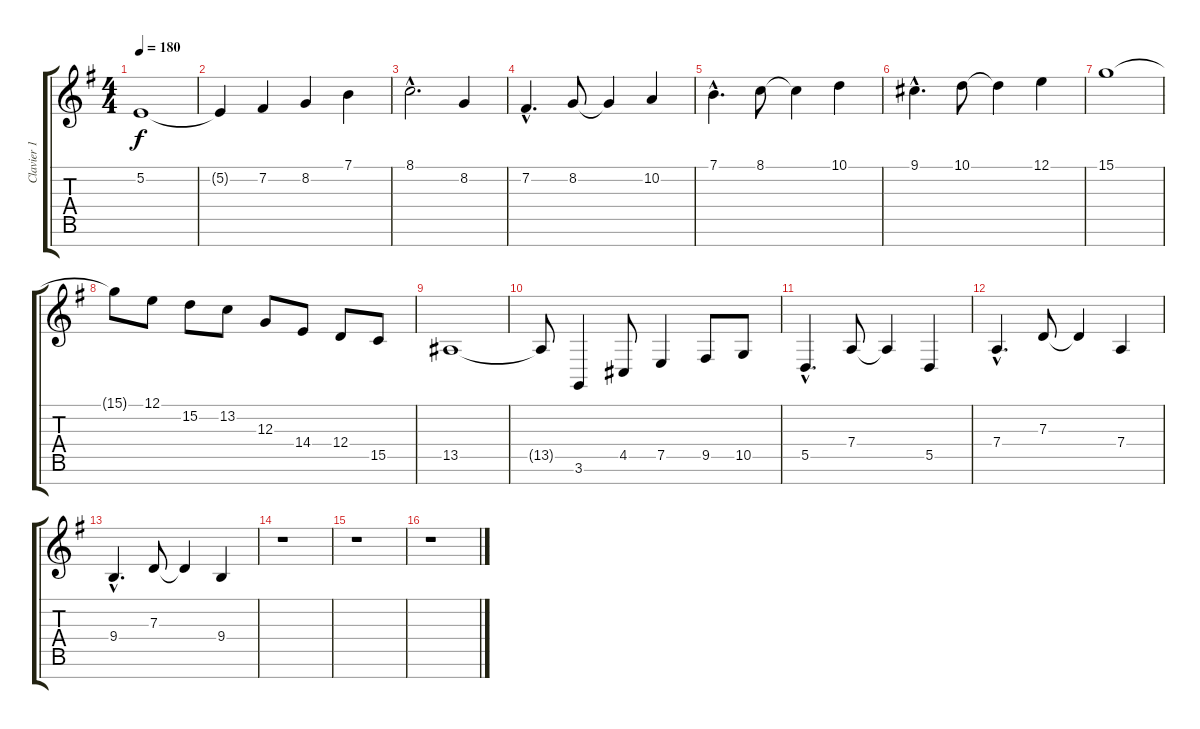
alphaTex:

\track ("Clavier 1" "Clavier 1") {instrument stringensemble1}
\staff {score tabs}
\tuning (E4 B3 G3 D3 A2 E2 B1) {hide}
\ts (4 4)
\tempo 180
\clef g2
\ks g
5.2.1{dy f} |
5.2{t}.4 7.2.4 8.2.4 7.1.4 |
8.1{hac}.2{d} 8.2.4 |
7.2{hac}.4{d} 8.2.8 8.2{t}.4 10.2.4 |
7.1{hac}.4{d} 8.1.8 8.1{t}.4 10.1.4 |
9.1{hac}.4{d} 10.1.8 10.1{t}.4 12.1.4 |
15.1.1 |
15.1{t}.8 12.1.8 15.2.8 13.2.8 12.3.8 14.4.8 12.4.8 15.5.8 |
13.5.1 |
13.5{t}.8 3.6.4 4.5.8 7.5.4 9.5.8 10.5.8 |
5.5{hac}.4{d} 7.4.8 7.4{t}.4 5.5.4 |
7.4{hac}.4{d} 7.3.8 7.3{t}.4 7.4.4 |
9.4{hac}.4{d} 7.3.8 7.3{t}.4 9.4.4 |
r.1 |
r.1 |
r.1
